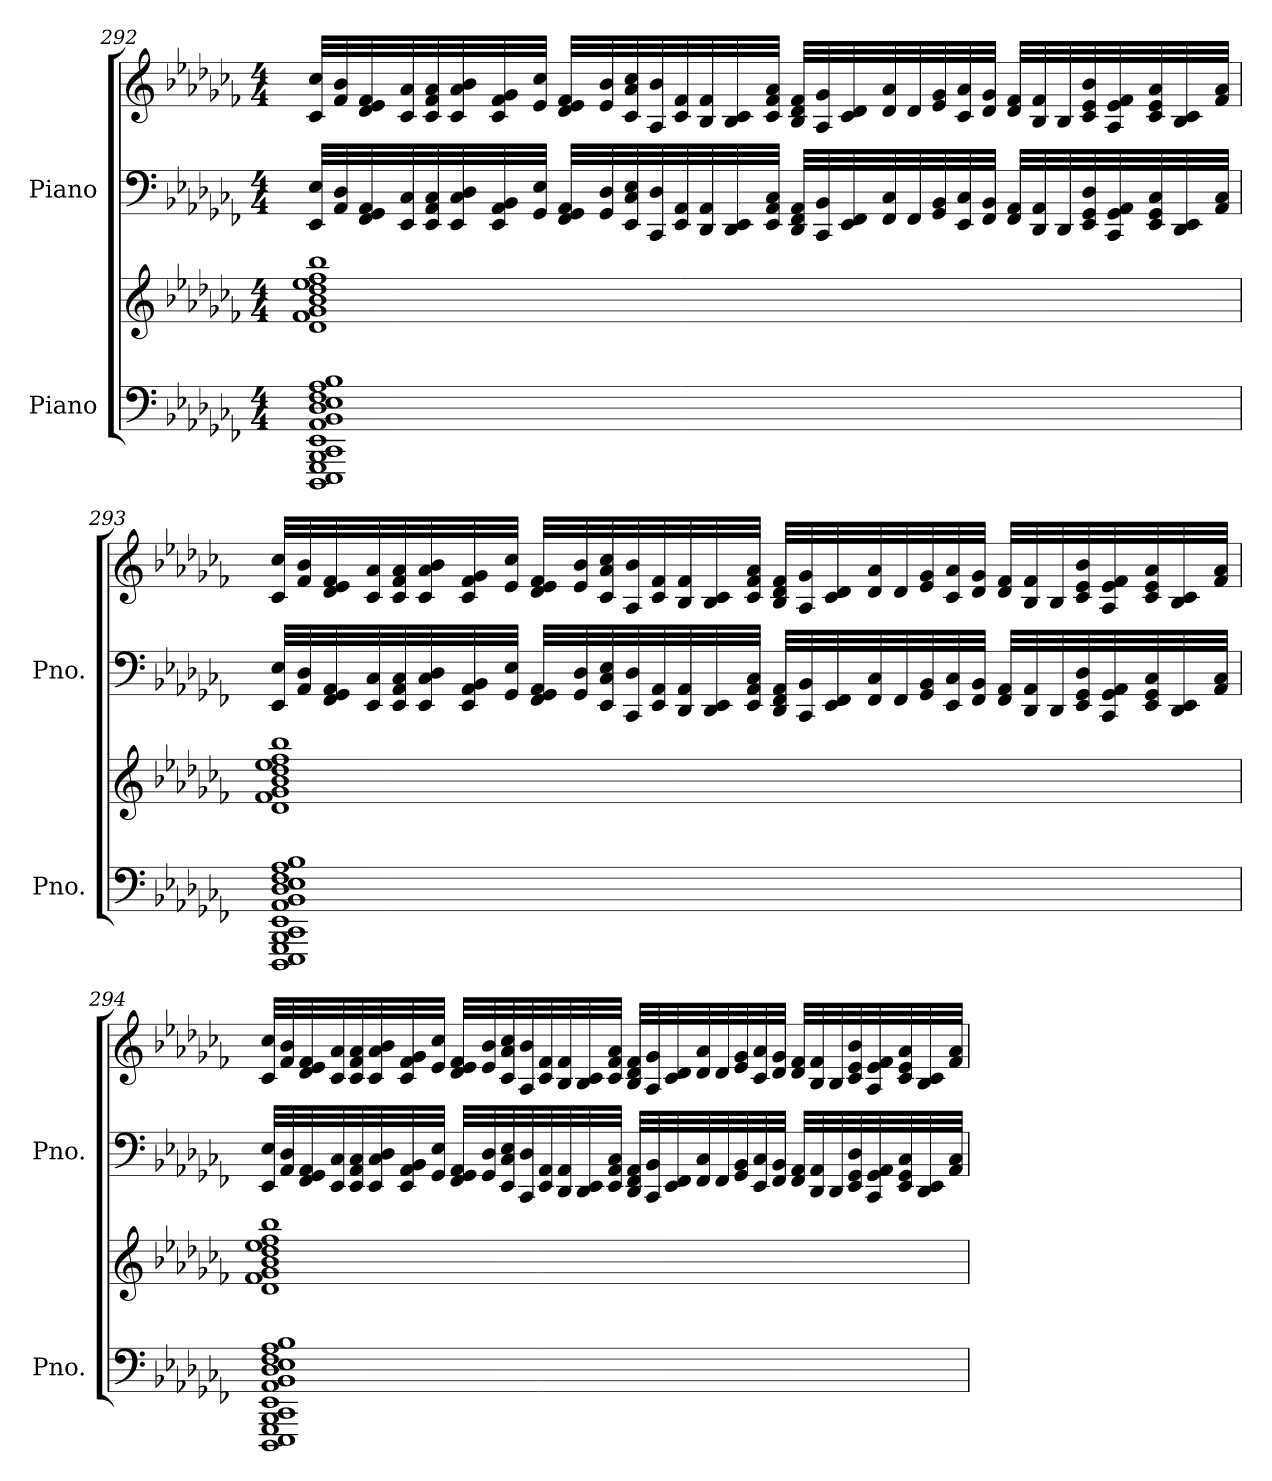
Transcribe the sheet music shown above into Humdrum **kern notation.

**kern	**kern	**kern	**kern
*part2	*part2	*part1	*part1
*staff4	*staff3	*staff2	*staff1
*I"Piano	*	*I"Piano	*
*I'Pno.	*	*I'Pno.	*
!!LO:LB:g=z
*clefF4	*clefG2	*clefF4	*clefG2
*ITrd14c24	*ITrd14c24	*ITrd-21c-36	*ITrd-21c-36
*k[b-e-a-d-g-c-f-]	*k[b-e-a-d-g-c-f-]	*k[b-e-a-d-g-c-f-]	*k[b-e-a-d-g-c-f-]
*M4/4	*M4/4	*M4/4	*M4/4
=292	=292	=292	=292
1DDDDD- 1EEEEE- 1GGGGG- 1BBBBB- 1CCCC- 1EEEE- 1AAAA- 1BBBB- 1DDD- 1EEE- 1FFF- 1AAA- 1BBB-	1DD- 1FF- 1GG- 1BB- 1D- 1E- 1F- 1B-	32ee-/ 32eee-/LLL	32cccc-/ 32ccccc-/LLL
.	.	32aa-/ 32ddd-/	32ffff-/ 32bbbb-/
.	.	32ff-/ 32gg-/ 32aa-/	32dddd-/ 32eeee-/ 32ffff-/
.	.	32ee-/ 32ccc-/	32cccc-/ 32aaaa-/
.	.	32ee-/ 32aa-/ 32ccc-/	32cccc-/ 32ffff-/ 32aaaa-/
.	.	32ee-/ 32ccc-/ 32ddd-/	32cccc-/ 32aaaa-/ 32bbbb-/
.	.	32ee-/ 32aa-/ 32bb-/	32cccc-/ 32ffff-/ 32gggg-/
.	.	32gg-/ 32eee-/JJJ	32eeee-/ 32ccccc-/JJJ
.	.	32ff-/ 32gg-/ 32aa-/LLL	32dddd-/ 32eeee-/ 32ffff-/LLL
.	.	32gg-/ 32ddd-/	32eeee-/ 32bbbb-/
.	.	32ee-/ 32ccc-/ 32eee-/	32cccc-/ 32aaaa-/ 32ccccc-/
.	.	32cc-/ 32ddd-/	32aaa-/ 32bbbb-/
.	.	32ee-/ 32aa-/	32cccc-/ 32ffff-/
.	.	32dd-/ 32aa-/	32bbb-/ 32ffff-/
.	.	32dd-/ 32ee-/	32bbb-/ 32cccc-/
.	.	32ee-/ 32aa-/ 32ccc-/JJJ	32cccc-/ 32ffff-/ 32aaaa-/JJJ
.	.	32dd-/ 32ff-/ 32aa-/LLL	32bbb-/ 32dddd-/ 32ffff-/LLL
.	.	32cc-/ 32bb-/	32aaa-/ 32gggg-/
.	.	32ee-/ 32ff-/	32cccc-/ 32dddd-/
.	.	32ff-/ 32ccc-/	32dddd-/ 32aaaa-/
.	.	32ff-/	32dddd-/
.	.	32gg-/ 32bb-/	32eeee-/ 32gggg-/
.	.	32ee-/ 32ccc-/	32cccc-/ 32aaaa-/
.	.	32ff-/ 32bb-/JJJ	32dddd-/ 32gggg-/JJJ
.	.	32ff-/ 32aa-/LLL	32dddd-/ 32ffff-/LLL
.	.	32dd-/ 32aa-/	32bbb-/ 32ffff-/
.	.	32dd-/	32bbb-/
.	.	32ee-/ 32gg-/ 32ddd-/	32cccc-/ 32eeee-/ 32bbbb-/
.	.	32cc-/ 32gg-/ 32aa-/	32aaa-/ 32eeee-/ 32ffff-/
.	.	32ee-/ 32gg-/ 32ccc-/	32cccc-/ 32eeee-/ 32aaaa-/
.	.	32dd-/ 32ee-/	32bbb-/ 32cccc-/
.	.	32aa-/ 32ccc-/JJJ	32ffff-/ 32aaaa-/JJJ
!!LO:LB:g=z
=293	=293	=293	=293
1DDDDD- 1EEEEE- 1GGGGG- 1BBBBB- 1CCCC- 1EEEE- 1AAAA- 1BBBB- 1DDD- 1EEE- 1FFF- 1AAA- 1BBB-	1DD- 1FF- 1GG- 1BB- 1D- 1E- 1F- 1B-	32ee-/ 32eee-/LLL	32cccc-/ 32ccccc-/LLL
.	.	32aa-/ 32ddd-/	32ffff-/ 32bbbb-/
.	.	32ff-/ 32gg-/ 32aa-/	32dddd-/ 32eeee-/ 32ffff-/
.	.	32ee-/ 32ccc-/	32cccc-/ 32aaaa-/
.	.	32ee-/ 32aa-/ 32ccc-/	32cccc-/ 32ffff-/ 32aaaa-/
.	.	32ee-/ 32ccc-/ 32ddd-/	32cccc-/ 32aaaa-/ 32bbbb-/
.	.	32ee-/ 32aa-/ 32bb-/	32cccc-/ 32ffff-/ 32gggg-/
.	.	32gg-/ 32eee-/JJJ	32eeee-/ 32ccccc-/JJJ
.	.	32ff-/ 32gg-/ 32aa-/LLL	32dddd-/ 32eeee-/ 32ffff-/LLL
.	.	32gg-/ 32ddd-/	32eeee-/ 32bbbb-/
.	.	32ee-/ 32ccc-/ 32eee-/	32cccc-/ 32aaaa-/ 32ccccc-/
.	.	32cc-/ 32ddd-/	32aaa-/ 32bbbb-/
.	.	32ee-/ 32aa-/	32cccc-/ 32ffff-/
.	.	32dd-/ 32aa-/	32bbb-/ 32ffff-/
.	.	32dd-/ 32ee-/	32bbb-/ 32cccc-/
.	.	32ee-/ 32aa-/ 32ccc-/JJJ	32cccc-/ 32ffff-/ 32aaaa-/JJJ
.	.	32dd-/ 32ff-/ 32aa-/LLL	32bbb-/ 32dddd-/ 32ffff-/LLL
.	.	32cc-/ 32bb-/	32aaa-/ 32gggg-/
.	.	32ee-/ 32ff-/	32cccc-/ 32dddd-/
.	.	32ff-/ 32ccc-/	32dddd-/ 32aaaa-/
.	.	32ff-/	32dddd-/
.	.	32gg-/ 32bb-/	32eeee-/ 32gggg-/
.	.	32ee-/ 32ccc-/	32cccc-/ 32aaaa-/
.	.	32ff-/ 32bb-/JJJ	32dddd-/ 32gggg-/JJJ
.	.	32ff-/ 32aa-/LLL	32dddd-/ 32ffff-/LLL
.	.	32dd-/ 32aa-/	32bbb-/ 32ffff-/
.	.	32dd-/	32bbb-/
.	.	32ee-/ 32gg-/ 32ddd-/	32cccc-/ 32eeee-/ 32bbbb-/
.	.	32cc-/ 32gg-/ 32aa-/	32aaa-/ 32eeee-/ 32ffff-/
.	.	32ee-/ 32gg-/ 32ccc-/	32cccc-/ 32eeee-/ 32aaaa-/
.	.	32dd-/ 32ee-/	32bbb-/ 32cccc-/
.	.	32aa-/ 32ccc-/JJJ	32ffff-/ 32aaaa-/JJJ
!!LO:PB:g=z
=294	=294	=294	=294
1DDDDD- 1EEEEE- 1GGGGG- 1BBBBB- 1CCCC- 1EEEE- 1AAAA- 1BBBB- 1DDD- 1EEE- 1FFF- 1AAA- 1BBB-	1DD- 1FF- 1GG- 1BB- 1D- 1E- 1F- 1B-	32ee-/ 32eee-/LLL	32cccc-/ 32ccccc-/LLL
.	.	32aa-/ 32ddd-/	32ffff-/ 32bbbb-/
.	.	32ff-/ 32gg-/ 32aa-/	32dddd-/ 32eeee-/ 32ffff-/
.	.	32ee-/ 32ccc-/	32cccc-/ 32aaaa-/
.	.	32ee-/ 32aa-/ 32ccc-/	32cccc-/ 32ffff-/ 32aaaa-/
.	.	32ee-/ 32ccc-/ 32ddd-/	32cccc-/ 32aaaa-/ 32bbbb-/
.	.	32ee-/ 32aa-/ 32bb-/	32cccc-/ 32ffff-/ 32gggg-/
.	.	32gg-/ 32eee-/JJJ	32eeee-/ 32ccccc-/JJJ
.	.	32ff-/ 32gg-/ 32aa-/LLL	32dddd-/ 32eeee-/ 32ffff-/LLL
.	.	32gg-/ 32ddd-/	32eeee-/ 32bbbb-/
.	.	32ee-/ 32ccc-/ 32eee-/	32cccc-/ 32aaaa-/ 32ccccc-/
.	.	32cc-/ 32ddd-/	32aaa-/ 32bbbb-/
.	.	32ee-/ 32aa-/	32cccc-/ 32ffff-/
.	.	32dd-/ 32aa-/	32bbb-/ 32ffff-/
.	.	32dd-/ 32ee-/	32bbb-/ 32cccc-/
.	.	32ee-/ 32aa-/ 32ccc-/JJJ	32cccc-/ 32ffff-/ 32aaaa-/JJJ
.	.	32dd-/ 32ff-/ 32aa-/LLL	32bbb-/ 32dddd-/ 32ffff-/LLL
.	.	32cc-/ 32bb-/	32aaa-/ 32gggg-/
.	.	32ee-/ 32ff-/	32cccc-/ 32dddd-/
.	.	32ff-/ 32ccc-/	32dddd-/ 32aaaa-/
.	.	32ff-/	32dddd-/
.	.	32gg-/ 32bb-/	32eeee-/ 32gggg-/
.	.	32ee-/ 32ccc-/	32cccc-/ 32aaaa-/
.	.	32ff-/ 32bb-/JJJ	32dddd-/ 32gggg-/JJJ
.	.	32ff-/ 32aa-/LLL	32dddd-/ 32ffff-/LLL
.	.	32dd-/ 32aa-/	32bbb-/ 32ffff-/
.	.	32dd-/	32bbb-/
.	.	32ee-/ 32gg-/ 32ddd-/	32cccc-/ 32eeee-/ 32bbbb-/
.	.	32cc-/ 32gg-/ 32aa-/	32aaa-/ 32eeee-/ 32ffff-/
.	.	32ee-/ 32gg-/ 32ccc-/	32cccc-/ 32eeee-/ 32aaaa-/
.	.	32dd-/ 32ee-/	32bbb-/ 32cccc-/
.	.	32aa-/ 32ccc-/JJJ	32ffff-/ 32aaaa-/JJJ
=	=	=	=
*-	*-	*-	*-
